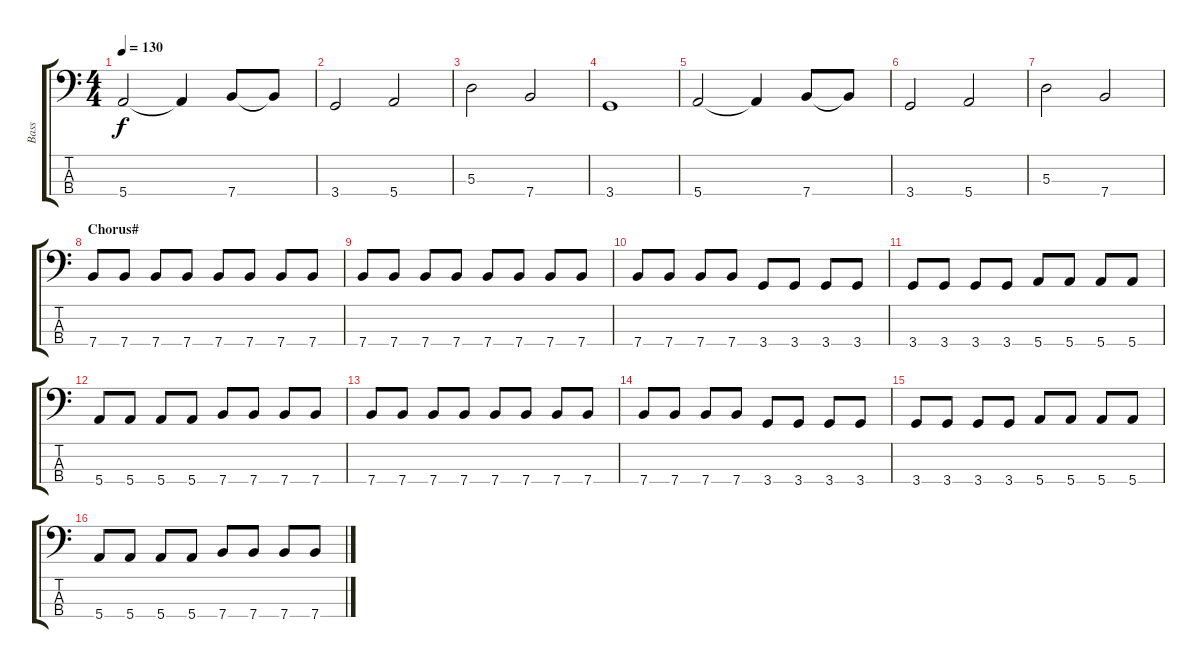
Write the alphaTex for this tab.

\track ("Bass" "Bass") {instrument electricbassfinger}
\staff {score tabs}
\tuning (G2 D2 A1 E1) {hide}
\ts (4 4)
\tempo 130
\clef f4
\ks c
5.4.2{dy f} 5.4{t}.4 7.4.8 7.4{t}.8 |
3.4.2 5.4.2 |
5.3.2 7.4.2 |
3.4.1 |
5.4.2 5.4{t}.4 7.4.8 7.4{t}.8 |
3.4.2 5.4.2 |
5.3.2 7.4.2 |
\section ("" "Chorus#")
7.4.8 7.4.8 7.4.8 7.4.8 7.4.8 7.4.8 7.4.8 7.4.8 |
7.4.8 7.4.8 7.4.8 7.4.8 7.4.8 7.4.8 7.4.8 7.4.8 |
7.4.8 7.4.8 7.4.8 7.4.8 3.4.8 3.4.8 3.4.8 3.4.8 |
3.4.8 3.4.8 3.4.8 3.4.8 5.4.8 5.4.8 5.4.8 5.4.8 |
5.4.8 5.4.8 5.4.8 5.4.8 7.4.8 7.4.8 7.4.8 7.4.8 |
7.4.8 7.4.8 7.4.8 7.4.8 7.4.8 7.4.8 7.4.8 7.4.8 |
7.4.8 7.4.8 7.4.8 7.4.8 3.4.8 3.4.8 3.4.8 3.4.8 |
3.4.8 3.4.8 3.4.8 3.4.8 5.4.8 5.4.8 5.4.8 5.4.8 |
5.4.8 5.4.8 5.4.8 5.4.8 7.4.8 7.4.8 7.4.8 7.4.8
